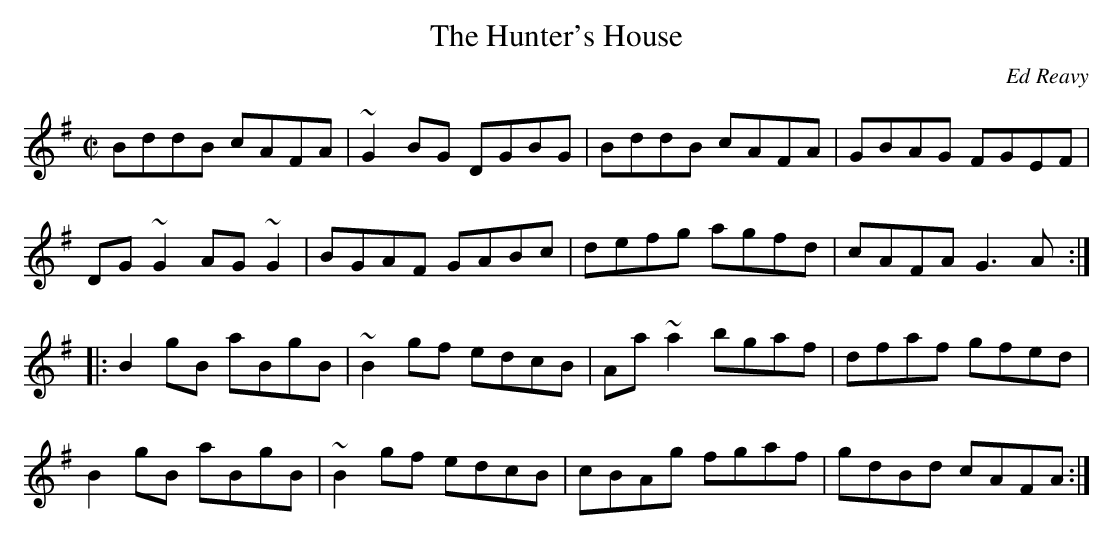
X:1
T:Hunter's House, The
M:C|
L:1/8
C:Ed Reavy
K:G
BddB cAFA|~G2BG DGBG|BddB cAFA|GBAG FGEF|!
DG~G2 AG~G2|BGAF GABc|defg agfd|cAFA G3A:|!
|:B2gB aBgB|~B2gf edcB|Aa~a2 bgaf|dfaf gfed|!
B2gB aBgB|~B2gf edcB|cBAg fgaf|gdBd cAFA:|]!
